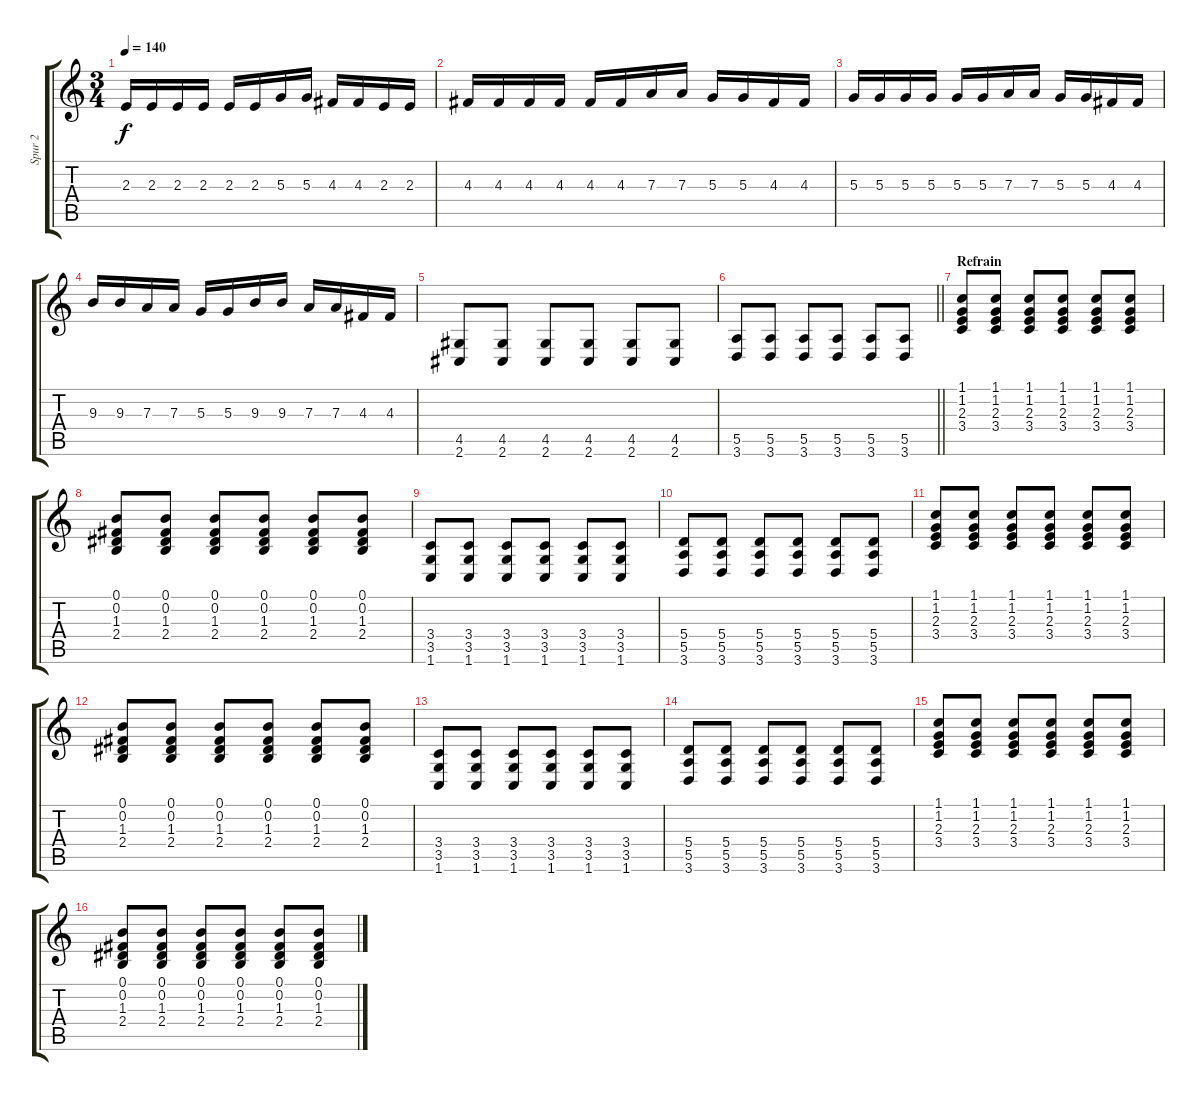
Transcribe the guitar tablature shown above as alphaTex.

\track ("Spur 2" "Spur 2") {instrument distortionguitar}
\staff {score tabs}
\tuning (B3 Gb3 D3 A2 E2 B1) {hide}
\ts (3 4)
\tempo 140
\clef g2
\ks c
2.3.16{dy f} 2.3.16 2.3.16 2.3.16 2.3.16 2.3.16 5.3.16 5.3.16 4.3.16 4.3.16 2.3.16 2.3.16 |
4.3.16 4.3.16 4.3.16 4.3.16 4.3.16 4.3.16 7.3.16 7.3.16 5.3.16 5.3.16 4.3.16 4.3.16 |
5.3.16 5.3.16 5.3.16 5.3.16 5.3.16 5.3.16 7.3.16 7.3.16 5.3.16 5.3.16 4.3.16 4.3.16 |
9.3.16 9.3.16 7.3.16 7.3.16 5.3.16 5.3.16 9.3.16 9.3.16 7.3.16 7.3.16 4.3.16 4.3.16 |
(4.5 2.6).8 (4.5 2.6).8 (4.5 2.6).8 (4.5 2.6).8 (4.5 2.6).8 (4.5 2.6).8 |
\barLineRight lightlight
(5.5 3.6).8 (5.5 3.6).8 (5.5 3.6).8 (5.5 3.6).8 (5.5 3.6).8 (5.5 3.6).8 |
\section ("" "Refrain")
(1.1 1.2 2.3 3.4).8{volume 7} (1.1 1.2 2.3 3.4).8 (1.1 1.2 2.3 3.4).8 (1.1 1.2 2.3 3.4).8 (1.1 1.2 2.3 3.4).8 (1.1 1.2 2.3 3.4).8 |
(0.1 0.2 1.3 2.4).8 (0.1 0.2 1.3 2.4).8 (0.1 0.2 1.3 2.4).8 (0.1 0.2 1.3 2.4).8 (0.1 0.2 1.3 2.4).8 (0.1 0.2 1.3 2.4).8 |
(3.4 3.5 1.6).8 (3.4 3.5 1.6).8 (3.4 3.5 1.6).8 (3.4 3.5 1.6).8 (3.4 3.5 1.6).8 (3.4 3.5 1.6).8 |
(5.4 5.5 3.6).8 (5.4 5.5 3.6).8 (5.4 5.5 3.6).8 (5.4 5.5 3.6).8 (5.4 5.5 3.6).8 (5.4 5.5 3.6).8 |
(1.1 1.2 2.3 3.4).8 (1.1 1.2 2.3 3.4).8 (1.1 1.2 2.3 3.4).8 (1.1 1.2 2.3 3.4).8 (1.1 1.2 2.3 3.4).8 (1.1 1.2 2.3 3.4).8 |
(0.1 0.2 1.3 2.4).8 (0.1 0.2 1.3 2.4).8 (0.1 0.2 1.3 2.4).8 (0.1 0.2 1.3 2.4).8 (0.1 0.2 1.3 2.4).8 (0.1 0.2 1.3 2.4).8 |
(3.4 3.5 1.6).8 (3.4 3.5 1.6).8 (3.4 3.5 1.6).8 (3.4 3.5 1.6).8 (3.4 3.5 1.6).8 (3.4 3.5 1.6).8 |
(5.4 5.5 3.6).8 (5.4 5.5 3.6).8 (5.4 5.5 3.6).8 (5.4 5.5 3.6).8 (5.4 5.5 3.6).8 (5.4 5.5 3.6).8 |
(1.1 1.2 2.3 3.4).8 (1.1 1.2 2.3 3.4).8 (1.1 1.2 2.3 3.4).8 (1.1 1.2 2.3 3.4).8 (1.1 1.2 2.3 3.4).8 (1.1 1.2 2.3 3.4).8 |
(0.1 0.2 1.3 2.4).8 (0.1 0.2 1.3 2.4).8 (0.1 0.2 1.3 2.4).8 (0.1 0.2 1.3 2.4).8 (0.1 0.2 1.3 2.4).8 (0.1 0.2 1.3 2.4).8
